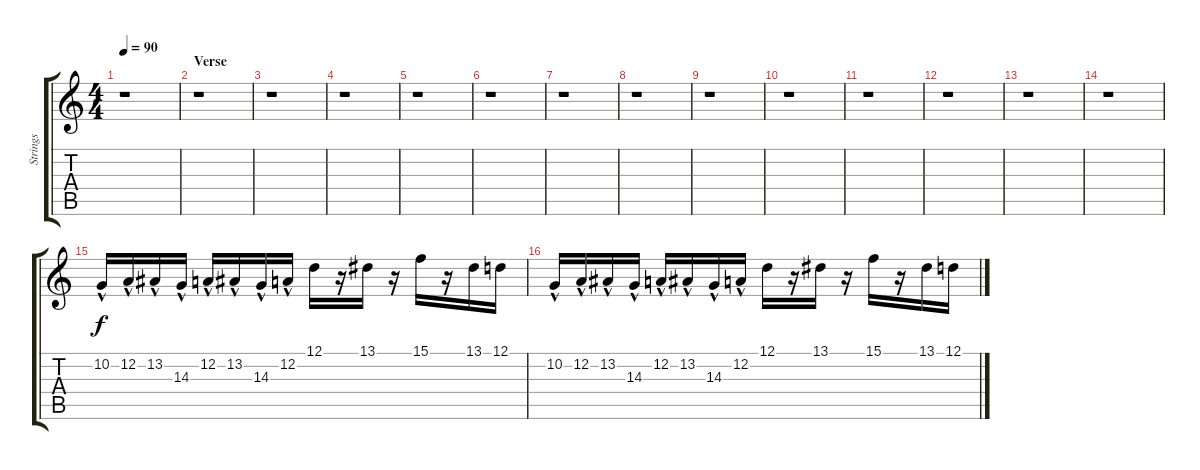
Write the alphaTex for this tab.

\track ("Strings" "Strings") {instrument stringensemble1}
\staff {score tabs}
\tuning (D4 A3 F3 C3 G2 D2) {hide}
\ts (4 4)
\tempo 90
\clef g2
\ks c
r.1{dy f} |
\section ("" "Verse")
r.1 |
r.1 |
r.1 |
r.1 |
r.1 |
r.1 |
r.1 |
r.1 |
r.1 |
r.1 |
r.1 |
r.1 |
r.1 |
10.2{hac}.16 12.2{hac}.16 13.2{hac}.16 14.3{hac}.16 12.2{hac}.16 13.2{hac}.16 14.3{hac}.16 12.2{hac}.16 12.1.16 r.16 13.1.16 r.16 15.1.16 r.16 13.1.16 12.1.16 |
10.2{hac}.16 12.2{hac}.16 13.2{hac}.16 14.3{hac}.16 12.2{hac}.16 13.2{hac}.16 14.3{hac}.16 12.2{hac}.16 12.1.16 r.16 13.1.16 r.16 15.1.16 r.16 13.1.16 12.1.16
